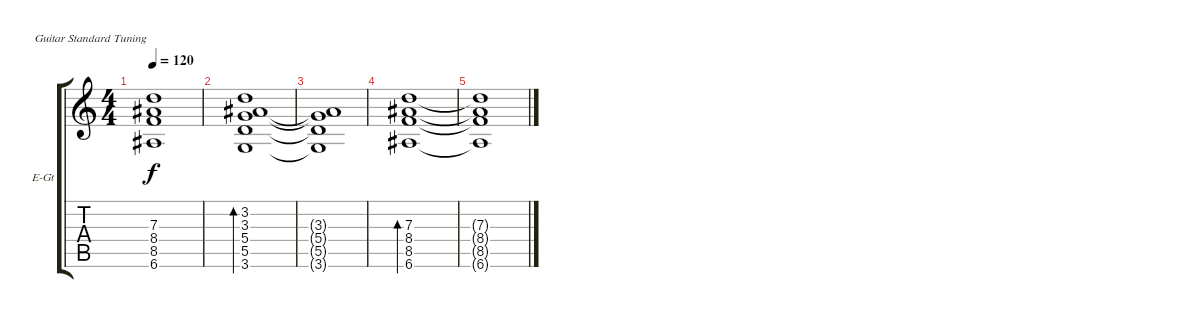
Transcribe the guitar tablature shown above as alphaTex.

\defaultSystemsLayout 4
\bracketExtendMode groupsimilarinstruments
\firstSystemTrackNameOrientation horizontal
\otherSystemsTrackNameOrientation horizontal
\track ("Electric Guitar" "E-Gt") {instrument distortionguitar}
\staff {score tabs}
\tuning (E4 B3 G3 D3 A2 E2)
\ts (4 4)
\tempo 120
\clef g2
\ks c
(6.6{t} 8.5{t} 8.4{t} 7.3{t}).1{dy f} |
(3.6 5.5 5.4 3.3 3.2).1{bd 479} |
(3.6{t} 5.5{t} 5.4{t} 3.3{t}).1 |
(6.6 8.5 8.4 7.3).1{bd 479} |
(6.6{t} 8.5{t} 8.4{t} 7.3{t}).1
